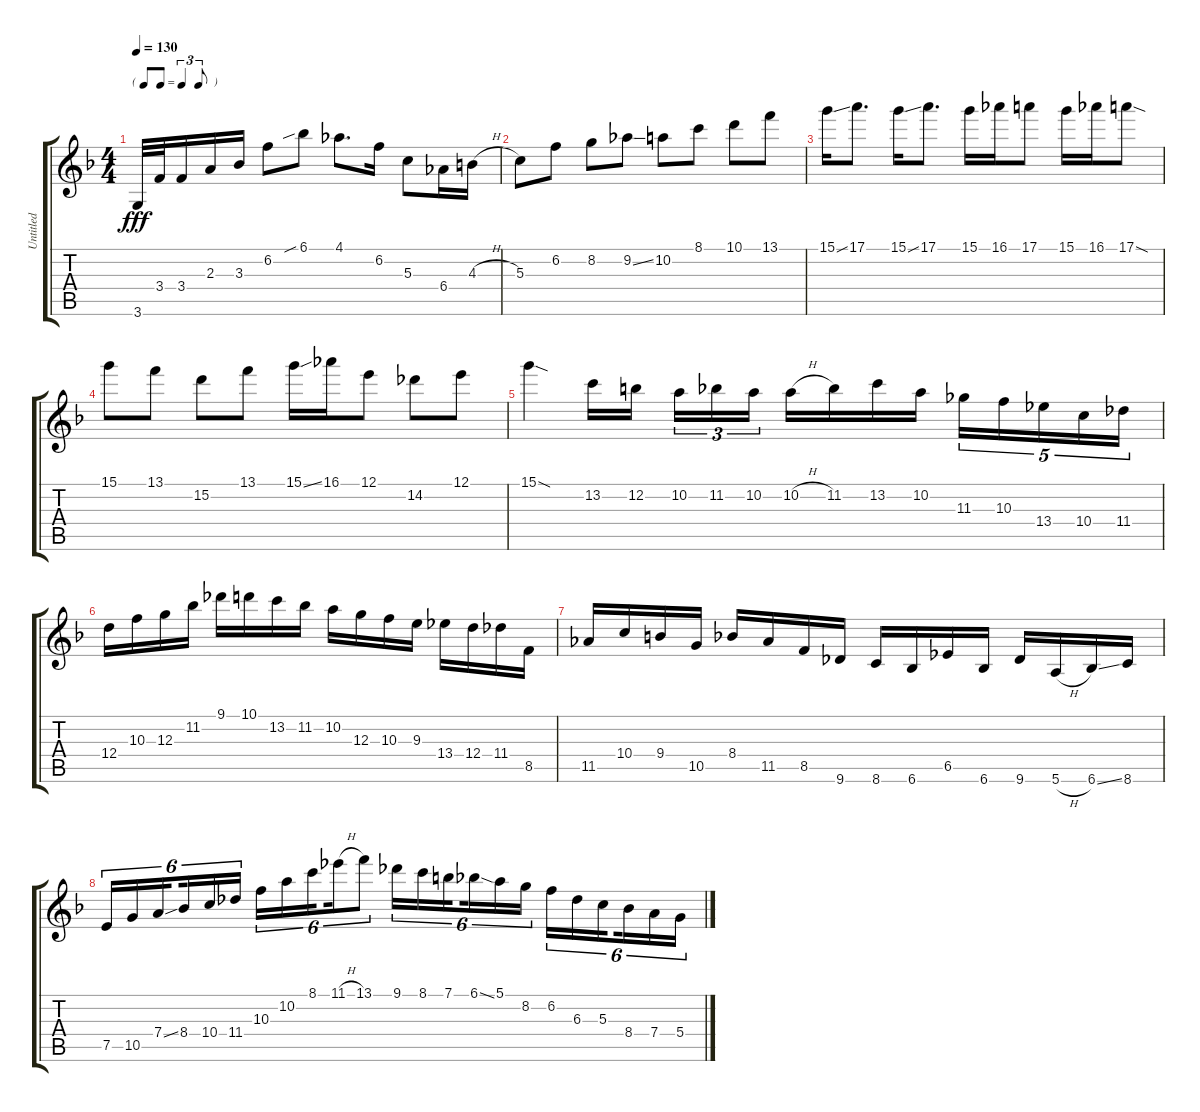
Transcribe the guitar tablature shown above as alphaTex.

\track ("Untitled" "Untitled") {instrument acousticguitarsteel}
\staff {score tabs}
\tuning (E4 B3 G3 D3 A2 E2) {hide}
\ts (4 4)
\tf triplet8th
\tempo 130
\clef g2
\ks f
3.6.32{dy fff} 3.4.32 3.4.16 2.3.16 3.3.16 6.2.8 6.1{sib}.8 4.1.8{d} 6.2.16 5.3.8 6.4.16 4.3{h}.16 |
5.3.8 6.2.8 8.2.8 9.2{ss}.8 10.2.8 8.1.8 10.1.8 13.1.8 |
15.1{ss}.16 17.1.8{d} 15.1{ss}.16 17.1.8{d} 15.1.16 16.1.16 17.1.8 15.1.16 16.1.16 17.1{sod}.8 |
15.1.8 13.1.8 15.2.8 13.1.8 15.1{ss}.16 16.1.16 12.1.8 14.2.8 12.1.8 |
15.1{sod}.4 13.2.16 12.2.16{beam splitsecondary} 10.2.16{tu (3 2)} 11.2.16{tu (3 2)} 10.2.16{tu (3 2)} 10.2{h}.16 11.2.16 13.2.16 10.2.16 11.3.16{tu (5 4)} 10.3.16{tu (5 4)} 13.4.16{tu (5 4)} 10.4.16{tu (5 4)} 11.4.16{tu (5 4)} |
12.4.16 10.3.16 12.3.16 11.2.16 9.1.16 10.1.16 13.2.16 11.2.16 10.2.16 12.3.16 10.3.16 9.3.16 13.4.16 12.4.16 11.4.16 8.5.16 |
11.5.16 10.4.16 9.4.16 10.5.16 8.4.16 11.5.16 8.5.16 9.6.16 8.6.16 6.6.16 6.5.16 6.6.16 9.6.16 5.6{h}.16 6.6{ss}.16 8.6.16 |
7.5.16{tu (6 4)} 10.5.16{tu (6 4)} 7.4{ss}.16{tu (6 4) beam splitsecondary} 8.4.16{tu (6 4)} 10.4.16{tu (6 4)} 11.4.16{tu (6 4)} 10.3.16{tu (6 4)} 10.2.16{tu (6 4)} 8.1.16{tu (6 4) beam splitsecondary} 11.1{h}.16{tu (6 4)} 13.1.8{tu (6 4)} 9.1.16{tu (6 4)} 8.1.16{tu (6 4)} 7.1.16{tu (6 4) beam splitsecondary} 6.1{ss}.16{tu (6 4)} 5.1.16{tu (6 4)} 8.2.16{tu (6 4)} 6.2.16{tu (6 4)} 6.3.16{tu (6 4)} 5.3.16{tu (6 4) beam splitsecondary} 8.4.16{tu (6 4)} 7.4.16{tu (6 4)} 5.4.16{tu (6 4)}
